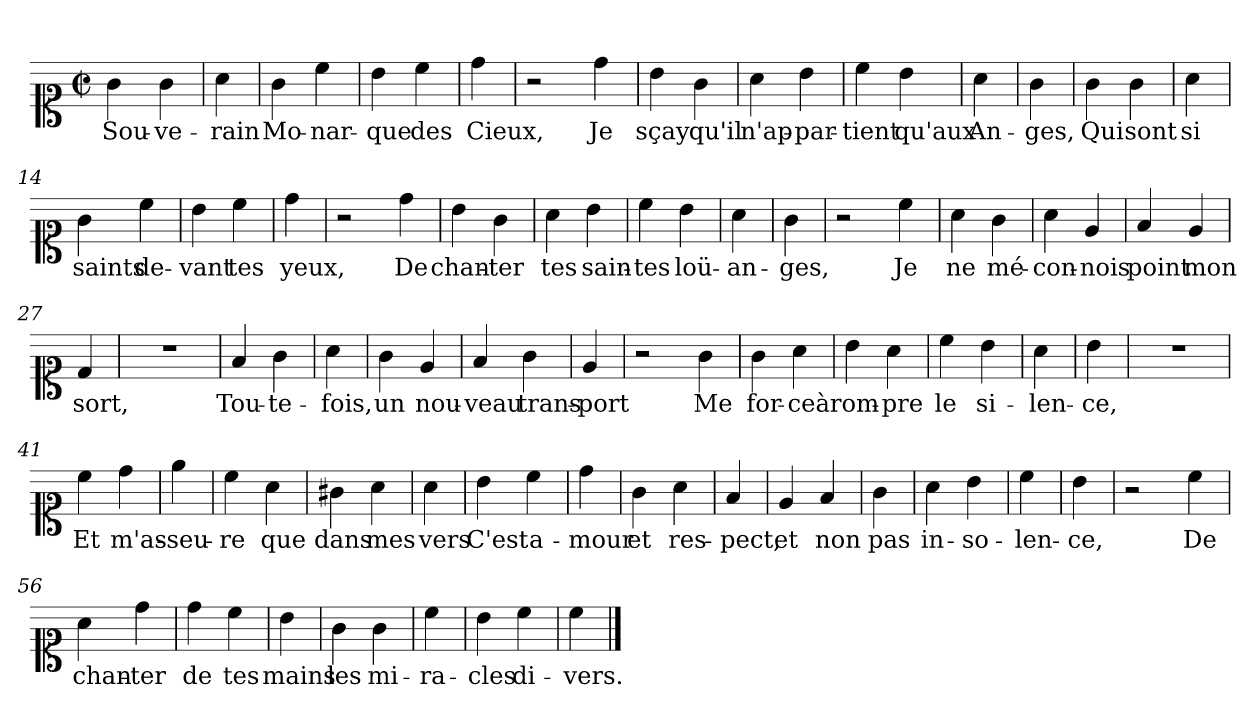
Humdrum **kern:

**kern	**text
*part1	*part1
*staff1	*staff1
*clefC1	*
*k[]	*
*C:	*
*M2/2	*
*met(c|)	*
=1	=1
4g	Sou-
4g	-ve-
=2	=2
4a	-rain
=3	=3
4g	Mo-
4cc	-nar-
=4	=4
4b	-que
4cc	des
=5	=5
4dd	Cieux,
=6	=6
2r	.
4dd	Je
=7	=7
4b	sçay
4g	qu'il
=8	=8
4a	n'ap-
4b	-par-
=9	=9
4cc	-tient
4b	qu'aux
=10	=10
4a	An-
=11	=11
4g	-ges,
=12	=12
4g	Qui
4g	sont
=13	=13
4a	si
=14	=14
4g	saints
4cc	de-
=15	=15
4b	-vant
4cc	tes
=16	=16
4dd	yeux,
=17	=17
2r	.
4dd	De
=18	=18
4b	chan-
4g	-ter
=19	=19
4a	tes
4b	sain-
=20	=20
4cc	-tes
4b	loü-
=21	=21
4a	-an-
=22	=22
4g	-ges,
=23	=23
2r	.
4cc	Je
=24	=24
4a	ne
4g	mé-
=25	=25
4a	-con-
4e	-nois
=26	=26
4f	point
4e	mon
=27	=27
4d	sort,
=28	=28
1r	.
=29	=29
4f	Tou-
4g	-te-
=30	=30
4a	-fois,
=31	=31
4g	un
4e	nou-
=32	=32
4f	-veau
4g	trans-
=33	=33
4e	-port
=34	=34
2r	.
4g	Me
=35	=35
4g	for-
4a	-ceà
=36	=36
4b	rom-
4a	-pre
=37	=37
4cc	le
4b	si-
=38	=38
4a	-len-
=39	=39
4b	-ce,
=40	=40
1r	.
=41	=41
4cc	Et
4dd	m'as-
=42	=42
4ee	-seu-
=43	=43
4cc	-re
4a	que
=44	=44
4g#X	dans
4a	mes
=45	=45
4a	vers
=46	=46
4b	C'est
4cc	a-
=47	=47
4dd	-mour
=48	=48
4g	et
4a	res-
=49	=49
4f	-pect,
=50	=50
4e	et
4f	non
=51	=51
4g	pas
=52	=52
4a	in-
4b	-so-
=53	=53
4cc	-len-
=54	=54
4b	-ce,
=55	=55
2r	.
4cc	De
=56	=56
4a	chan-
4dd	-ter
=57	=57
4dd	de
4cc	tes
=58	=58
4b	mains
=59	=59
4g	les
4g	mi-
=60	=60
4cc	-ra-
=61	=61
4b	-cles
4cc	di-
=62	=62
4cc	-vers.
==	==
*-	*-
